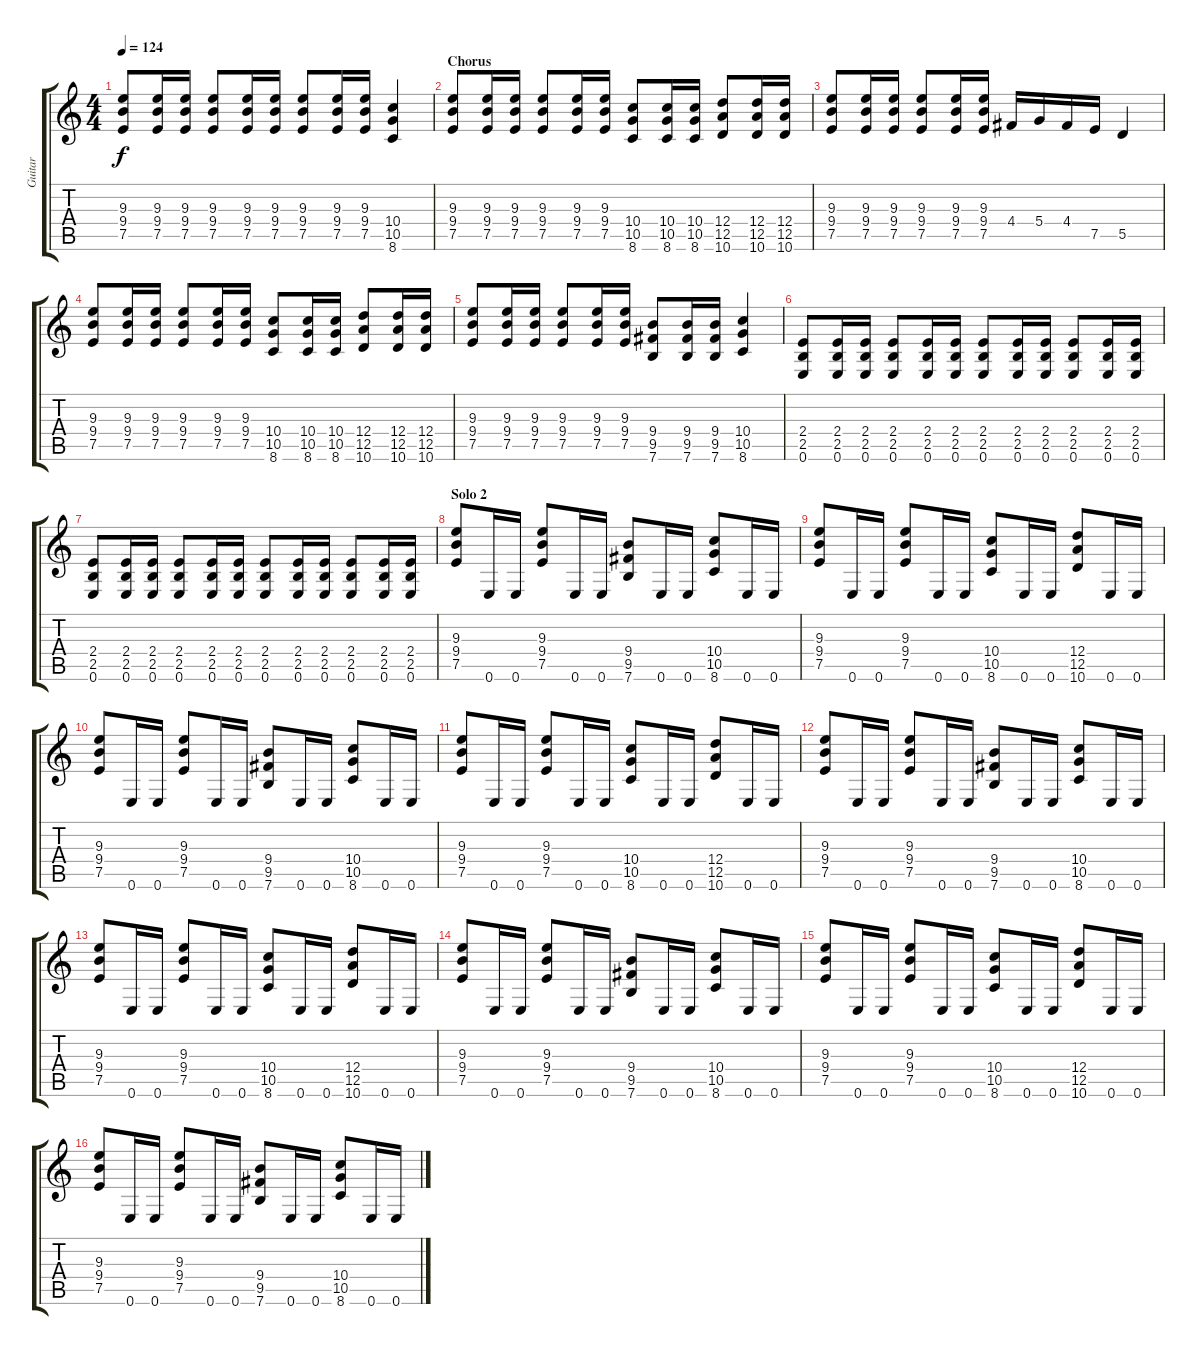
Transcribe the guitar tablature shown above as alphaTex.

\track ("Guitar" "Guitar") {instrument acousticguitarnylon}
\staff {score tabs}
\tuning (E4 B3 G3 D3 A2 E2) {hide}
\ts (4 4)
\tempo 124
\clef g2
\ks c
(9.3 9.4 7.5).8{dy f} (9.3 9.4 7.5).16 (9.3 9.4 7.5).16 (9.3 9.4 7.5).8 (9.3 9.4 7.5).16 (9.3 9.4 7.5).16 (9.3 9.4 7.5).8 (9.3 9.4 7.5).16 (9.3 9.4 7.5).16 (10.4 10.5 8.6).4 |
\section ("" "Chorus")
(9.3 9.4 7.5).8 (9.3 9.4 7.5).16 (9.3 9.4 7.5).16 (9.3 9.4 7.5).8 (9.3 9.4 7.5).16 (9.3 9.4 7.5).16 (10.4 10.5 8.6).8 (10.4 10.5 8.6).16 (10.4 10.5 8.6).16 (12.4 12.5 10.6).8 (12.4 12.5 10.6).16 (12.4 12.5 10.6).16 |
(9.3 9.4 7.5).8 (9.3 9.4 7.5).16 (9.3 9.4 7.5).16 (9.3 9.4 7.5).8 (9.3 9.4 7.5).16 (9.3 9.4 7.5).16 4.4.16 5.4.16 4.4.16 7.5.16 5.5.4 |
(9.3 9.4 7.5).8 (9.3 9.4 7.5).16 (9.3 9.4 7.5).16 (9.3 9.4 7.5).8 (9.3 9.4 7.5).16 (9.3 9.4 7.5).16 (10.4 10.5 8.6).8 (10.4 10.5 8.6).16 (10.4 10.5 8.6).16 (12.4 12.5 10.6).8 (12.4 12.5 10.6).16 (12.4 12.5 10.6).16 |
(9.3 9.4 7.5).8 (9.3 9.4 7.5).16 (9.3 9.4 7.5).16 (9.3 9.4 7.5).8 (9.3 9.4 7.5).16 (9.3 9.4 7.5).16 (9.4 9.5 7.6).8 (9.4 9.5 7.6).16 (9.4 9.5 7.6).16 (10.4 10.5 8.6).4 |
\section ("" "")
(2.4 2.5 0.6).8 (2.4 2.5 0.6).16 (2.4 2.5 0.6).16 (2.4 2.5 0.6).8 (2.4 2.5 0.6).16 (2.4 2.5 0.6).16 (2.4 2.5 0.6).8 (2.4 2.5 0.6).16 (2.4 2.5 0.6).16 (2.4 2.5 0.6).8 (2.4 2.5 0.6).16 (2.4 2.5 0.6).16 |
(2.4 2.5 0.6).8 (2.4 2.5 0.6).16 (2.4 2.5 0.6).16 (2.4 2.5 0.6).8 (2.4 2.5 0.6).16 (2.4 2.5 0.6).16 (2.4 2.5 0.6).8 (2.4 2.5 0.6).16 (2.4 2.5 0.6).16 (2.4 2.5 0.6).8 (2.4 2.5 0.6).16 (2.4 2.5 0.6).16 |
\section ("" "Solo 2")
(9.3 9.4 7.5).8 0.6.16 0.6.16 (9.3 9.4 7.5).8 0.6.16 0.6.16 (9.4 9.5 7.6).8 0.6.16 0.6.16 (10.4 10.5 8.6).8 0.6.16 0.6.16 |
(9.3 9.4 7.5).8 0.6.16 0.6.16 (9.3 9.4 7.5).8 0.6.16 0.6.16 (10.4 10.5 8.6).8 0.6.16 0.6.16 (12.4 12.5 10.6).8 0.6.16 0.6.16 |
(9.3 9.4 7.5).8 0.6.16 0.6.16 (9.3 9.4 7.5).8 0.6.16 0.6.16 (9.4 9.5 7.6).8 0.6.16 0.6.16 (10.4 10.5 8.6).8 0.6.16 0.6.16 |
(9.3 9.4 7.5).8 0.6.16 0.6.16 (9.3 9.4 7.5).8 0.6.16 0.6.16 (10.4 10.5 8.6).8 0.6.16 0.6.16 (12.4 12.5 10.6).8 0.6.16 0.6.16 |
(9.3 9.4 7.5).8 0.6.16 0.6.16 (9.3 9.4 7.5).8 0.6.16 0.6.16 (9.4 9.5 7.6).8 0.6.16 0.6.16 (10.4 10.5 8.6).8 0.6.16 0.6.16 |
(9.3 9.4 7.5).8 0.6.16 0.6.16 (9.3 9.4 7.5).8 0.6.16 0.6.16 (10.4 10.5 8.6).8 0.6.16 0.6.16 (12.4 12.5 10.6).8 0.6.16 0.6.16 |
(9.3 9.4 7.5).8 0.6.16 0.6.16 (9.3 9.4 7.5).8 0.6.16 0.6.16 (9.4 9.5 7.6).8 0.6.16 0.6.16 (10.4 10.5 8.6).8 0.6.16 0.6.16 |
(9.3 9.4 7.5).8 0.6.16 0.6.16 (9.3 9.4 7.5).8 0.6.16 0.6.16 (10.4 10.5 8.6).8 0.6.16 0.6.16 (12.4 12.5 10.6).8 0.6.16 0.6.16 |
(9.3 9.4 7.5).8 0.6.16 0.6.16 (9.3 9.4 7.5).8 0.6.16 0.6.16 (9.4 9.5 7.6).8 0.6.16 0.6.16 (10.4 10.5 8.6).8 0.6.16 0.6.16
